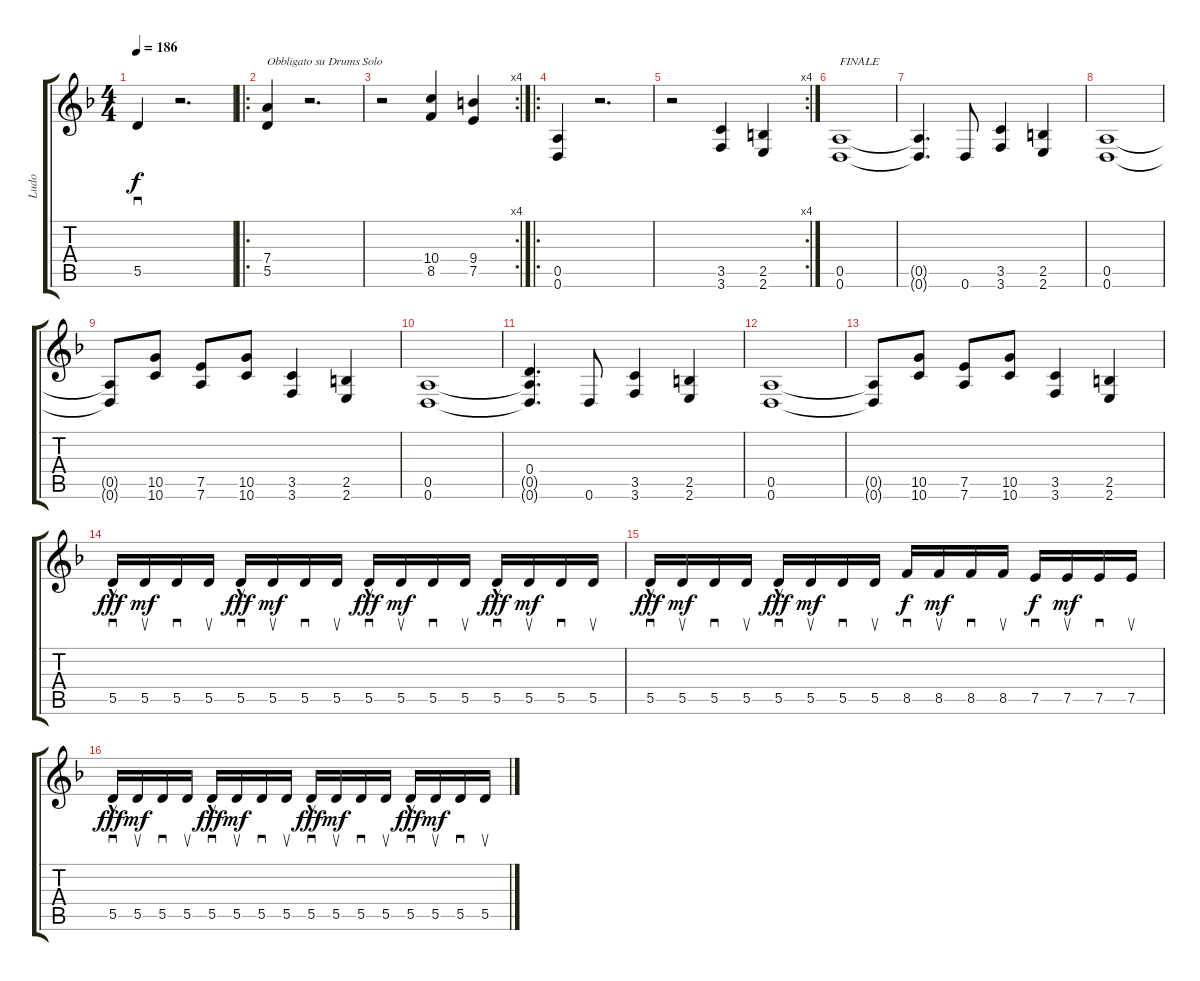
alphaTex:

\track ("Ludo" "Ludo") {instrument distortionguitar}
\staff {score tabs}
\tuning (E4 B3 G3 D3 A2 D2) {hide}
\ts (4 4)
\tempo 186
\clef g2
\ks dminor
5.5.4{sd dy f} r.2{d} |
\ro
(7.4 5.5).4{txt "Obbligato su Drums Solo"} r.2{d} |
\rc 4
r.2 (10.4 8.5).4 (9.4 7.5).4 |
\ro
(0.5 0.6).4 r.2{d} |
\rc 4
r.2 (3.5 3.6).4 (2.5 2.6).4 |
(0.5 0.6).1{txt "FINALE"} |
(0.5{t} 0.6{t}).4{d} 0.6.8 (3.5 3.6).4 (2.5 2.6).4 |
(0.5 0.6).1 |
(0.5{t} 0.6{t}).8 (10.5 10.6).8 (7.5 7.6).8 (10.5 10.6).8 (3.5 3.6).4 (2.5 2.6).4 |
(0.5 0.6).1 |
(0.4 0.5{t} 0.6{t}).4{d} 0.6.8 (3.5 3.6).4 (2.5 2.6).4 |
(0.5 0.6).1 |
(0.5{t} 0.6{t}).8 (10.5 10.6).8 (7.5 7.6).8 (10.5 10.6).8 (3.5 3.6).4 (2.5 2.6).4 |
5.5{hac}.16{sd dy fff} 5.5.16{su dy mf} 5.5.16{sd} 5.5.16{su} 5.5{hac}.16{sd dy fff} 5.5.16{su dy mf} 5.5.16{sd} 5.5.16{su} 5.5{hac}.16{sd dy fff} 5.5.16{su dy mf} 5.5.16{sd} 5.5.16{su} 5.5{hac}.16{sd dy fff} 5.5.16{su dy mf} 5.5.16{sd} 5.5.16{su} |
5.5{hac}.16{sd dy fff} 5.5.16{su dy mf} 5.5.16{sd} 5.5.16{su} 5.5{hac}.16{sd dy fff} 5.5.16{su dy mf} 5.5.16{sd} 5.5.16{su} 8.5.16{sd dy f} 8.5.16{su dy mf} 8.5.16{sd} 8.5.16{su} 7.5.16{sd dy f} 7.5.16{su dy mf} 7.5.16{sd} 7.5.16{su} |
5.5{hac}.16{sd dy fff} 5.5.16{su dy mf} 5.5.16{sd} 5.5.16{su} 5.5{hac}.16{sd dy fff} 5.5.16{su dy mf} 5.5.16{sd} 5.5.16{su} 5.5{hac}.16{sd dy fff} 5.5.16{su dy mf} 5.5.16{sd} 5.5.16{su} 5.5{hac}.16{sd dy fff} 5.5.16{su dy mf} 5.5.16{sd} 5.5.16{su}
